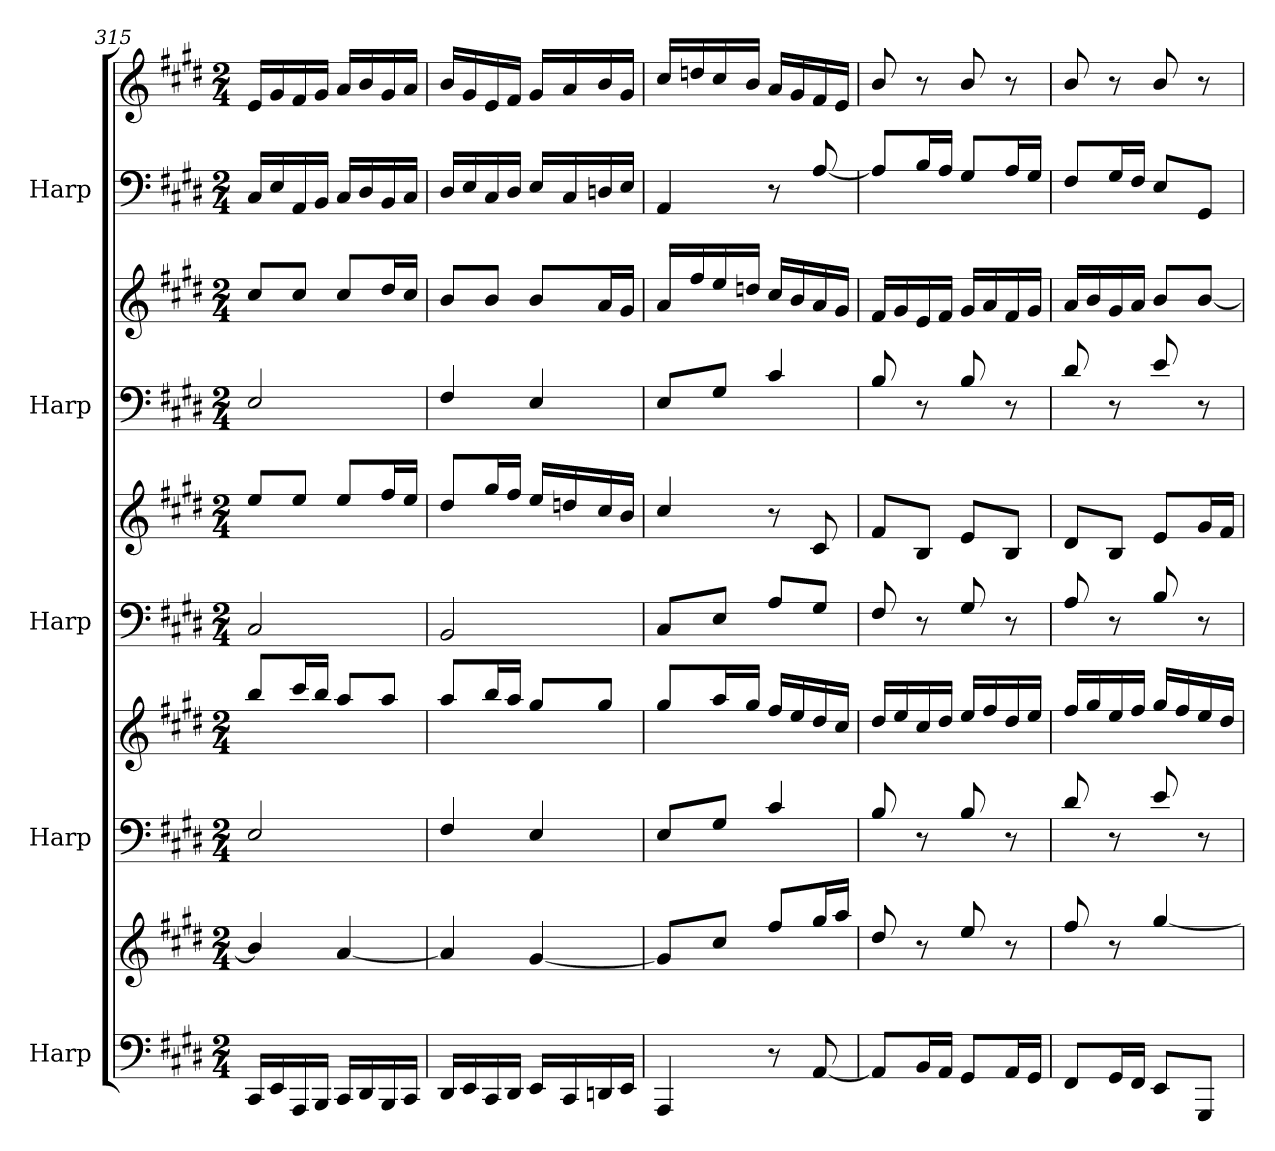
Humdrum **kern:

**kern	**kern	**kern	**kern	**kern	**kern	**kern	**kern	**kern	**kern
*part5	*part5	*part4	*part4	*part3	*part3	*part2	*part2	*part1	*part1
*staff10	*staff9	*staff8	*staff7	*staff6	*staff5	*staff4	*staff3	*staff2	*staff1
*I"Harp	*	*I"Harp	*	*I"Harp	*	*I"Harp	*	*I"Harp	*
*I'Hp	*	*I'Hp	*	*I'Hp	*	*I'Hp	*	*I'Hp	*
*clefF4	*clefG2	*clefF4	*clefG2	*clefF4	*clefG2	*clefF4	*clefG2	*clefF4	*clefG2
*k[f#c#g#d#]	*k[f#c#g#d#]	*k[f#c#g#d#]	*k[f#c#g#d#]	*k[f#c#g#d#]	*k[f#c#g#d#]	*k[f#c#g#d#]	*k[f#c#g#d#]	*k[f#c#g#d#]	*k[f#c#g#d#]
*M2/4	*M2/4	*M2/4	*M2/4	*M2/4	*M2/4	*M2/4	*M2/4	*M2/4	*M2/4
=315	=315	=315	=315	=315	=315	=315	=315	=315	=315
16CC#/LL	4b/]	2E/	8bb/L	2C#/	8ee/L	2E/	8cc#/L	16C#/LL	16e/LL
16EE/	.	.	.	.	.	.	.	16E/	16g#/
16AAA/	.	.	16ccc#/L	.	8ee/J	.	8cc#/J	16AA/	16f#/
16BBB/JJ	.	.	16bb/JJ	.	.	.	.	16BB/JJ	16g#/JJ
16CC#/LL	[4a/	.	8aa/L	.	8ee/L	.	8cc#/L	16C#/LL	16a/LL
16DD#/	.	.	.	.	.	.	.	16D#/	16b/
16BBB/	.	.	8aa/J	.	16ff#/L	.	16dd#/L	16BB/	16g#/
16CC#/JJ	.	.	.	.	16ee/JJ	.	16cc#/JJ	16C#/JJ	16a/JJ
=316	=316	=316	=316	=316	=316	=316	=316	=316	=316
16DD#/LL	4a/]	4F#/	8aa/L	2BB/	8dd#/L	4F#/	8b/L	16D#/LL	16b/LL
16EE/	.	.	.	.	.	.	.	16E/	16g#/
16CC#/	.	.	16bb/L	.	16gg#/L	.	8b/J	16C#/	16e/
16DD#/JJ	.	.	16aa/JJ	.	16ff#/JJ	.	.	16D#/JJ	16f#/JJ
16EE/LL	[4g#/	4E/	8gg#/L	.	16ee/LL	4E/	8b/L	16E/LL	16g#/LL
16CC#/	.	.	.	.	16ddn/	.	.	16C#/	16a/
16DDn/	.	.	8gg#/J	.	16cc#/	.	16a/L	16Dn/	16b/
16EE/JJ	.	.	.	.	16b/JJ	.	16g#/JJ	16E/JJ	16g#/JJ
!!LO:PB:g=z
=317	=317	=317	=317	=317	=317	=317	=317	=317	=317
4AAA/	8g#/L]	8E/L	8gg#/L	8C#/L	4cc#/	8E/L	16a/LL	4AA/	16cc#/LL
.	.	.	.	.	.	.	16ff#/	.	16ddn/
.	8cc#/J	8G#/J	16aa/L	8E/J	.	8G#/J	16ee/	.	16cc#/
.	.	.	16gg#/JJ	.	.	.	16ddn/JJ	.	16b/JJ
8r	8ff#/L	4c#/	16ff#/LL	8A/L	8r	4c#/	16cc#/LL	8r	16a/LL
.	.	.	16ee/	.	.	.	16b/	.	16g#/
[8AA/	16gg#/L	.	16dd#/	8G#/J	8c#/	.	16a/	[8A/	16f#/
.	16aa/JJ	.	16cc#/JJ	.	.	.	16g#/JJ	.	16e/JJ
=318	=318	=318	=318	=318	=318	=318	=318	=318	=318
8AA/L]	8dd#/	8B/	16dd#/LL	8F#/	8f#/L	8B/	16f#/LL	8A/L]	8b/
.	.	.	16ee/	.	.	.	16g#/	.	.
16BB/L	8r	8r	16cc#/	8r	8B/J	8r	16e/	16B/L	8r
16AA/JJ	.	.	16dd#/JJ	.	.	.	16f#/JJ	16A/JJ	.
8GG#/L	8ee/	8B/	16ee/LL	8G#/	8e/L	8B/	16g#/LL	8G#/L	8b/
.	.	.	16ff#/	.	.	.	16a/	.	.
16AA/L	8r	8r	16dd#/	8r	8B/J	8r	16f#/	16A/L	8r
16GG#/JJ	.	.	16ee/JJ	.	.	.	16g#/JJ	16G#/JJ	.
=319	=319	=319	=319	=319	=319	=319	=319	=319	=319
8FF#/L	8ff#/	8d#/	16ff#/LL	8A/	8d#/L	8d#/	16a/LL	8F#/L	8b/
.	.	.	16gg#/	.	.	.	16b/	.	.
16GG#/L	8r	8r	16ee/	8r	8B/J	8r	16g#/	16G#/L	8r
16FF#/JJ	.	.	16ff#/JJ	.	.	.	16a/JJ	16F#/JJ	.
8EE/L	[4gg#/	8e/	16gg#/LL	8B/	8e/L	8e/	8b/L	8E/L	8b/
.	.	.	16ff#/	.	.	.	.	.	.
8GGG#/J	.	8r	16ee/	8r	16g#/L	8r	[8b/J	8GG#/J	8r
.	.	.	16dd#/JJ	.	16f#/JJ	.	.	.	.
=	=	=	=	=	=	=	=	=	=
*-	*-	*-	*-	*-	*-	*-	*-	*-	*-
